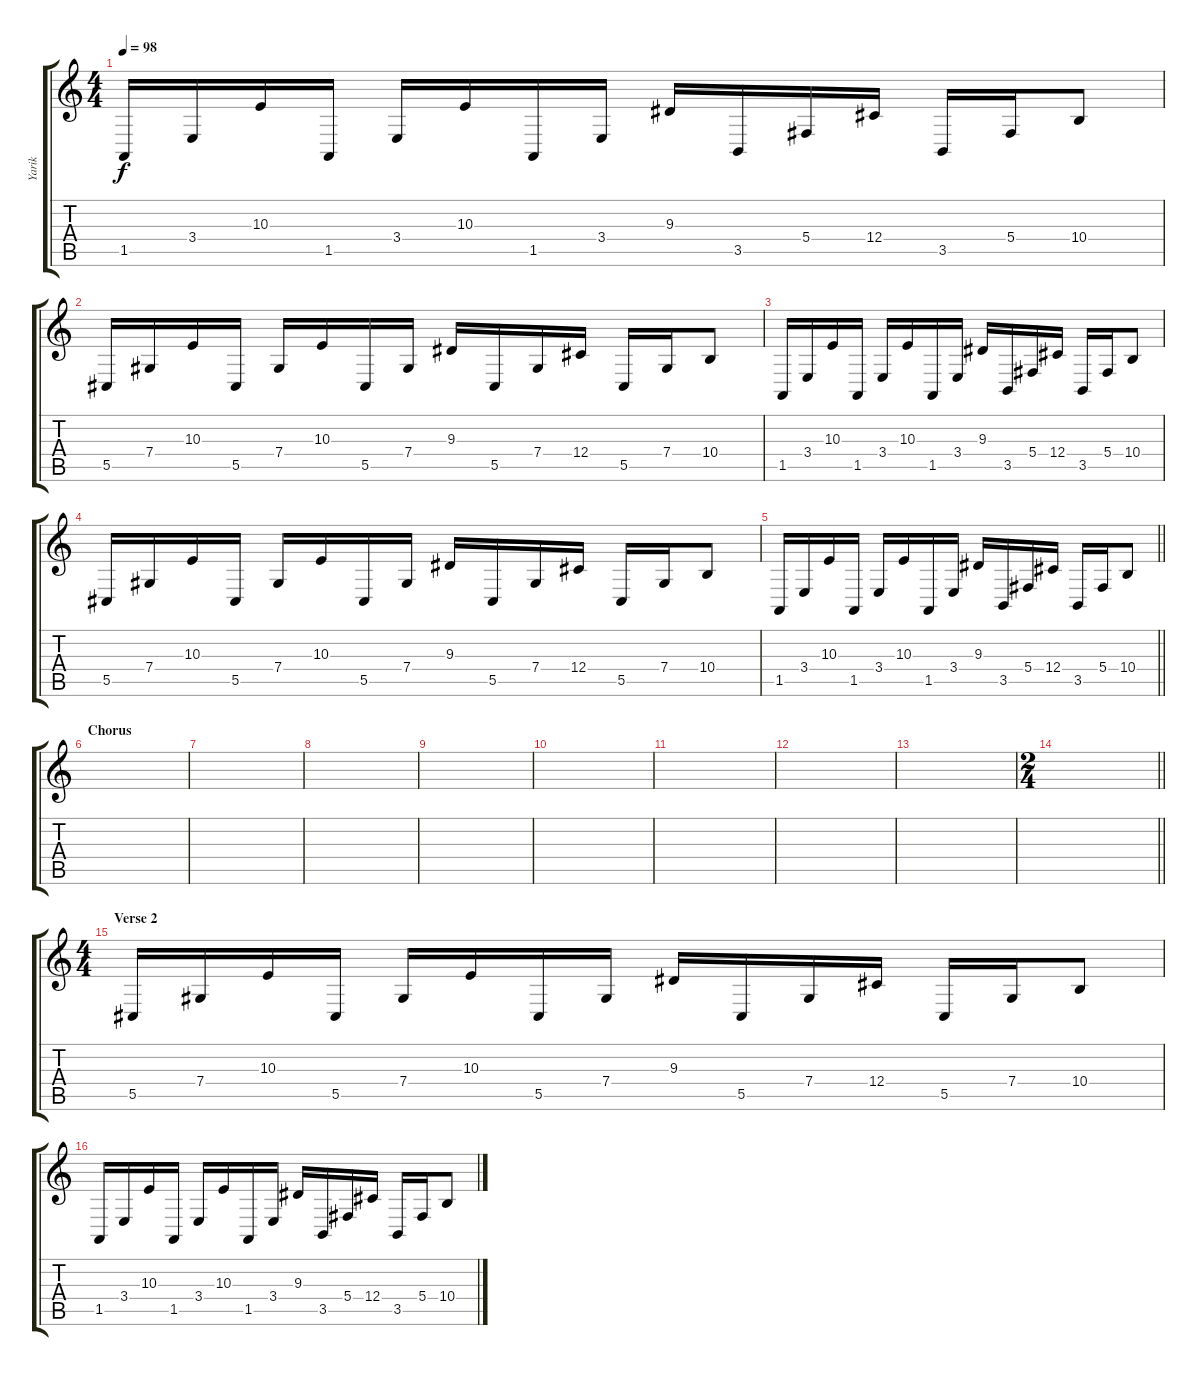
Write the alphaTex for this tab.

\track ("Yarik" "Yarik") {instrument lead2sawtooth}
\staff {score tabs}
\tuning (Eb4 Bb3 Gb3 Db3 Ab2 Db2) {hide}
\ts (4 4)
\tempo 98
\clef g2
\ks c
1.5.16{dy f} 3.4.16 10.3.16 1.5.16 3.4.16 10.3.16 1.5.16 3.4.16 9.3.16 3.5.16 5.4.16 12.4.16 3.5.16 5.4.16 10.4.8 |
5.5.16 7.4.16 10.3.16 5.5.16 7.4.16 10.3.16 5.5.16 7.4.16 9.3.16 5.5.16 7.4.16 12.4.16 5.5.16 7.4.16 10.4.8 |
1.5.16 3.4.16 10.3.16 1.5.16 3.4.16 10.3.16 1.5.16 3.4.16 9.3.16 3.5.16 5.4.16 12.4.16 3.5.16 5.4.16 10.4.8 |
5.5.16 7.4.16 10.3.16 5.5.16 7.4.16 10.3.16 5.5.16 7.4.16 9.3.16 5.5.16 7.4.16 12.4.16 5.5.16 7.4.16 10.4.8 |
\barLineRight lightlight
1.5.16 3.4.16 10.3.16 1.5.16 3.4.16 10.3.16 1.5.16 3.4.16 9.3.16 3.5.16 5.4.16 12.4.16 3.5.16 5.4.16 10.4.8 |
\section ("" "Chorus")
|
|
|
|
|
|
|
|
\ts (2 4)
\barLineRight lightlight
|
\ts (4 4)
\section ("" "Verse 2")
5.5.16 7.4.16 10.3.16 5.5.16 7.4.16 10.3.16 5.5.16 7.4.16 9.3.16 5.5.16 7.4.16 12.4.16 5.5.16 7.4.16 10.4.8 |
1.5.16 3.4.16 10.3.16 1.5.16 3.4.16 10.3.16 1.5.16 3.4.16 9.3.16 3.5.16 5.4.16 12.4.16 3.5.16 5.4.16 10.4.8
